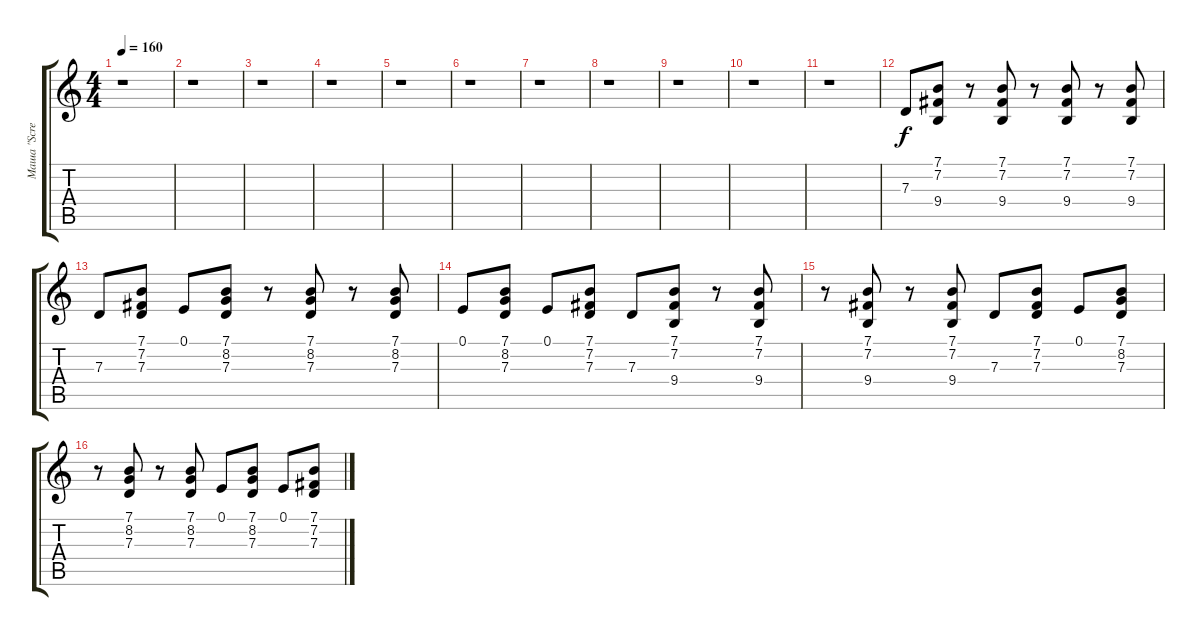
\track ("Маша \"Scream\"" "Маша \"Scre") {instrument accordion}
\staff {score tabs}
\tuning (E4 B3 G3 D3 A2 E2) {hide}
\ts (4 4)
\tempo 160
\clef g2
\ks c
r.1{dy f} |
r.1 |
r.1 |
r.1 |
r.1 |
r.1 |
r.1 |
r.1 |
r.1 |
r.1 |
r.1 |
7.3.8 (7.1 7.2 9.4).8 r.8 (7.1 7.2 9.4).8 r.8 (7.1 7.2 9.4).8 r.8 (7.1 7.2 9.4).8 |
7.3.8 (7.1 7.2 7.3).8 0.1.8 (7.1 8.2 7.3).8 r.8 (7.1 8.2 7.3).8 r.8 (7.1 8.2 7.3).8 |
0.1.8 (7.1 8.2 7.3).8 0.1.8 (7.1 7.2 7.3).8 7.3.8 (7.1 7.2 9.4).8 r.8 (7.1 7.2 9.4).8 |
r.8 (7.1 7.2 9.4).8 r.8 (7.1 7.2 9.4).8 7.3.8 (7.1 7.2 7.3).8 0.1.8 (7.1 8.2 7.3).8 |
r.8 (7.1 8.2 7.3).8 r.8 (7.1 8.2 7.3).8 0.1.8 (7.1 8.2 7.3).8 0.1.8 (7.1 7.2 7.3).8
